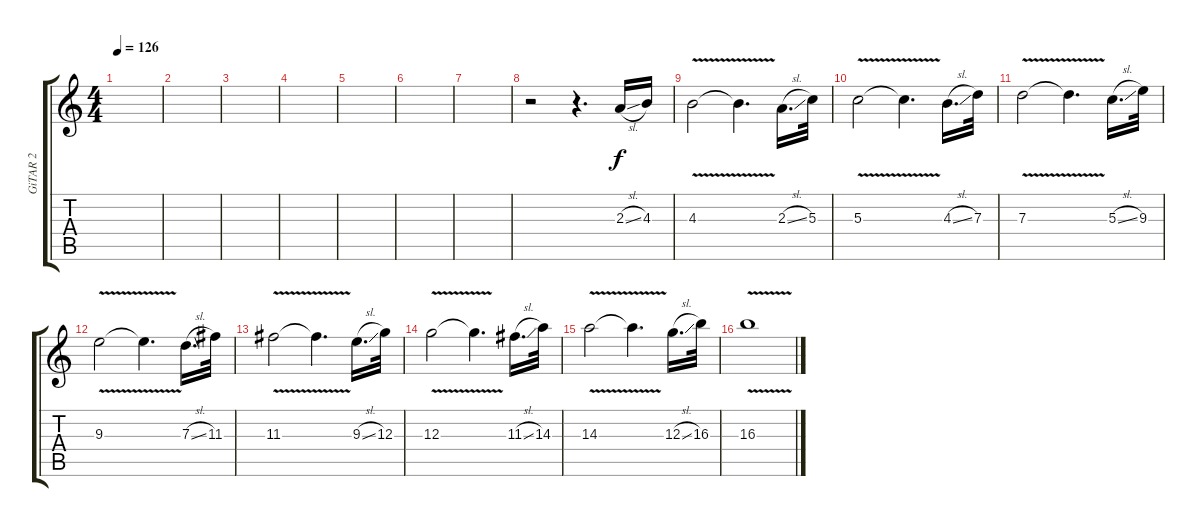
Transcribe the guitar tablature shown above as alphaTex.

\track ("GiTAR 2" "GiTAR 2") {instrument distortionguitar}
\staff {score tabs}
\tuning (E4 B3 G3 D3 A2 E2) {hide}
\ts (4 4)
\tempo 126
\clef g2
\ks c
|
|
|
|
|
|
|
r.2 r.4{d} 2.3{sl}.16 4.3.16 |
4.3{v}.2 4.3{t}.4{d} 2.3{sl}.16{d} 5.3.32 |
5.3{v}.2 5.3{t}.4{d} 4.3{sl}.16{d} 7.3.32 |
7.3{v}.2 7.3{t}.4{d} 5.3{sl}.16{d} 9.3.32 |
9.3{v}.2 9.3{t}.4{d} 7.3{sl}.16{d} 11.3.32 |
11.3{v}.2 11.3{t}.4{d} 9.3{sl}.16{d} 12.3.32 |
12.3{v}.2 12.3{t}.4{d} 11.3{sl}.16{d} 14.3.32 |
14.3{v}.2 14.3{t}.4{d} 12.3{sl}.16{d} 16.3.32 |
16.3{v}.1
